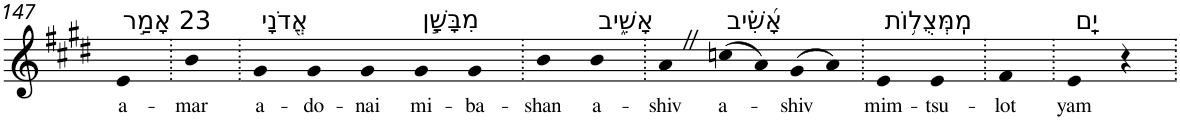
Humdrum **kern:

**kern	**text
*part1	*part1
*staff1	*staff1
*I"Piano	*
*I'Pno	*
!!LO:PB:g=z
*clefG2	*
*k[f#c#g#d#]	*
*E:	*
=147	=147
!LO:TX:a:t=23 אָמַ֣ר	!
!	!LO:LY:b
4e	a-
=148.	=148.
!	!LO:LY:b
4b	-mar
=149.	=149.
!LO:TX:a:t=אֲ֭דֹנָי	!
!	!LO:LY:b
4g#	a-
!	!LO:LY:b
4g#	-do-
!	!LO:LY:b
4g#	-nai
!LO:TX:a:t=מִבָּשָׁ֣ן	!
!	!LO:LY:b
4g#	mi-
!	!LO:LY:b
4g#	-ba-
=150.	=150.
!	!LO:LY:b
4b	-shan
!LO:TX:a:t=אָשִׁ֑יב	!
!	!LO:LY:b
4b	a-
=151.	=151.
!	!LO:LY:b
4aZ	-shiv
!LO:TX:a:t=אָ֝שִׁ֗יב	!
!	!LO:LY:b
(>8ccn	a-
8a)	.
!	!LO:LY:b
(>8g#	-shiv
8a)	.
=152.	=152.
!LO:TX:a:t=מִֽמְּצֻל֥וֹת	!
!	!LO:LY:b
4e	mim-
!	!LO:LY:b
4e	-tsu-
=153.	=153.
!	!LO:LY:b
4f#	-lot
=154.	=154.
!LO:TX:a:t=יָֽם	!
!	!LO:LY:b
4e	yam
4r	.
=.	=.
*-	*-
